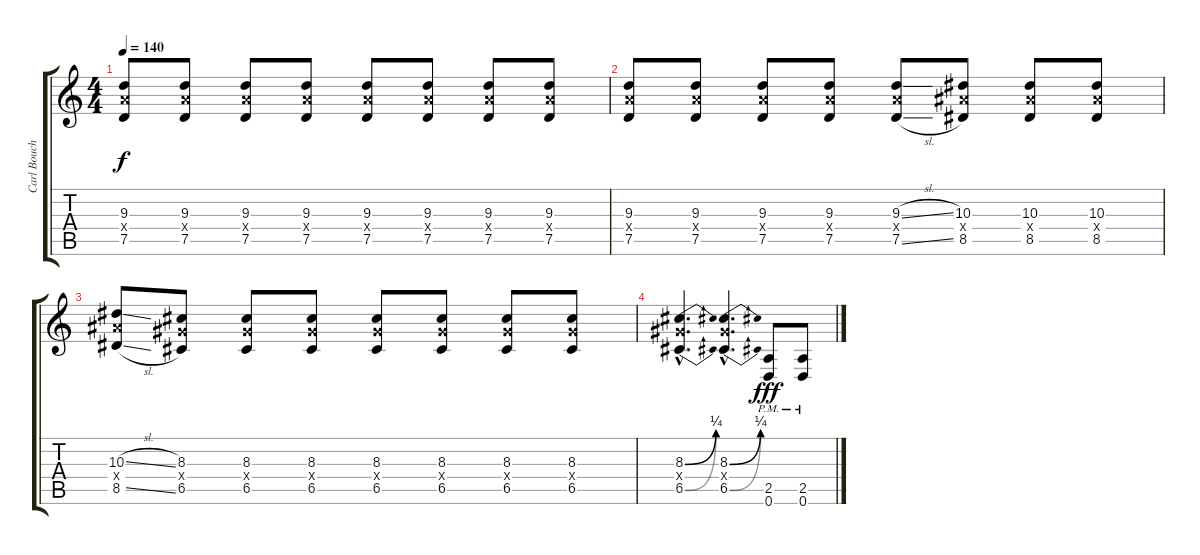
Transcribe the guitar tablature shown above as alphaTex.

\track ("Carl Bouchard" "Carl Bouch") {instrument distortionguitar}
\staff {score tabs}
\tuning (D4 A3 F3 C3 G2 D2) {hide}
\ts (4 4)
\tempo 140
\clef g2
\ks c
(9.3 9.4{x} 7.5).8{dy f} (9.3 9.4{x} 7.5).8 (9.3 9.4{x} 7.5).8 (9.3 9.4{x} 7.5).8 (9.3 9.4{x} 7.5).8 (9.3 9.4{x} 7.5).8 (9.3 9.4{x} 7.5).8 (9.3 9.4{x} 7.5).8 |
(9.3 9.4{x} 7.5).8 (9.3 9.4{x} 7.5).8 (9.3 9.4{x} 7.5).8 (9.3 9.4{x} 7.5).8 (9.3{sl} 9.4{x} 7.5{sl}).8 (10.3 10.4{x} 8.5).8 (10.3 10.4{x} 8.5).8 (10.3 10.4{x} 8.5).8 |
(10.3{sl} 10.4{x} 8.5{sl}).8 (8.3 8.4{x} 6.5).8 (8.3 8.4{x} 6.5).8 (8.3 8.4{x} 6.5).8 (8.3 8.4{x} 6.5).8 (8.3 8.4{x} 6.5).8 (8.3 8.4{x} 6.5).8 (8.3 8.4{x} 6.5).8 |
(8.3{be (bend 0 0 60 1) hac} 8.4{hac x} 6.5{be (bend 0 0 60 1) hac}).4{d} (8.3{be (bend 0 0 60 1) hac} 8.4{hac x} 6.5{be (bend 0 0 60 1) hac}).4{d} (2.5{pm} 0.6{pm}).8{dy fff} (2.5{pm} 0.6{pm}).8
